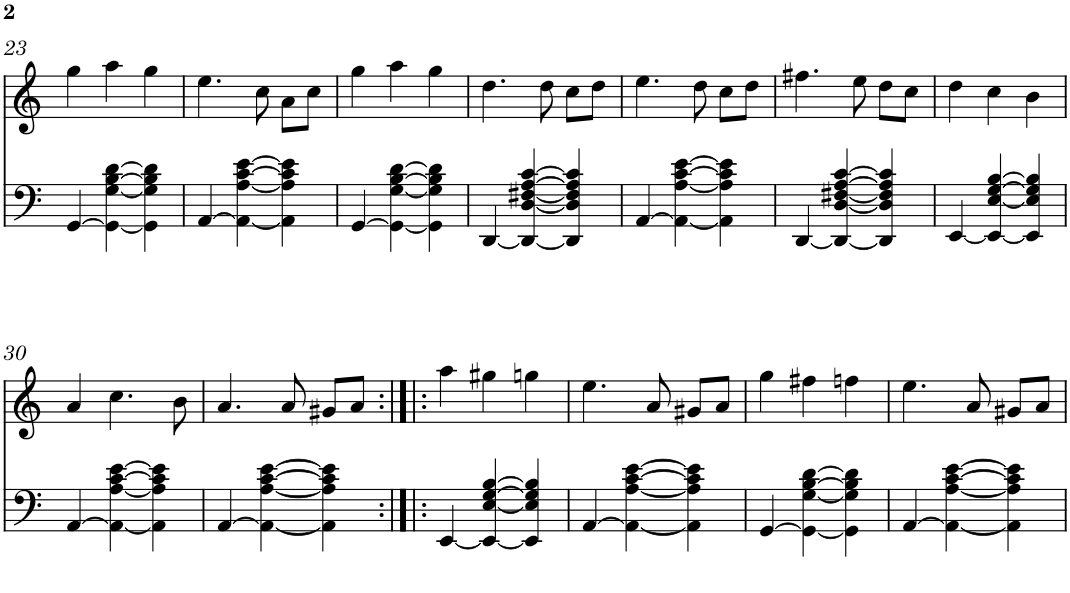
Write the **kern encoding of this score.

**kern	**kern
*part2	*part1
*staff2	*staff1
*I"Acordió	*I"Gralla
!!LO:PB:g=z
*clefF4	*clefG2
*k[]	*k[]
*M3/4	*M3/4
=23	=23
[4GG/	4gg\
4GG\_ [4G\ [4B\ [4d\	4aa\
4GG\] 4G\] 4B\] 4d\]	4gg\
=24	=24
[4AA/	4.ee\
4AA\_ [4A\ [4c\ [4e\	.
.	8cc\
4AA\] 4A\] 4c\] 4e\]	8a\L
.	8cc\J
=25	=25
[4GG/	4gg\
4GG\_ [4G\ [4B\ [4d\	4aa\
4GG\] 4G\] 4B\] 4d\]	4gg\
=26	=26
[4DD/	4.dd\
4DD/_ [4D/ [4F#X/ [4A/ [4c/	.
.	8dd\
4DD/] 4D/] 4F#/] 4A/] 4c/]	8cc\L
.	8dd\J
=27	=27
[4AA/	4.ee\
4AA\_ [4A\ [4c\ [4e\	.
.	8dd\
4AA\] 4A\] 4c\] 4e\]	8cc\L
.	8dd\J
=28	=28
[4DD/	4.ff#X\
4DD/_ [4D/ [4F#X/ [4A/ [4c/	.
.	8ee\
4DD/] 4D/] 4F#/] 4A/] 4c/]	8dd\L
.	8cc\J
=29	=29
[4EE/	4dd\
4EE/_ [4E/ [4G/ [4B/	4cc\
4EE/] 4E/] 4G/] 4B/]	4b\
!!LO:LB:g=z
=30	=30
[4AA/	4a/
4AA\_ [4A\ [4c\ [4e\	4.cc\
4AA\] 4A\] 4c\] 4e\]	.
.	8b\
=31	=31
[4AA/	4.a/
4AA\_ [4A\ [4c\ [4e\	.
.	8a/
4AA\] 4A\] 4c\] 4e\]	8g#X/L
.	8a/J
=32:|!|:	=32:|!|:
[4EE/	4aa\
4EE/_ [4E/ [4G/ [4B/	4gg#X\
4EE/] 4E/] 4G/] 4B/]	4ggn\
=33	=33
[4AA/	4.ee\
4AA\_ [4A\ [4c\ [4e\	.
.	8a/
4AA\] 4A\] 4c\] 4e\]	8g#X/L
.	8a/J
=34	=34
[4GG/	4gg\
4GG\_ [4G\ [4B\ [4d\	4ff#X\
4GG\] 4G\] 4B\] 4d\]	4ffn\
=35	=35
[4AA/	4.ee\
4AA\_ [4A\ [4c\ [4e\	.
.	8a/
4AA\] 4A\] 4c\] 4e\]	8g#X/L
.	8a/J
=	=
*-	*-
